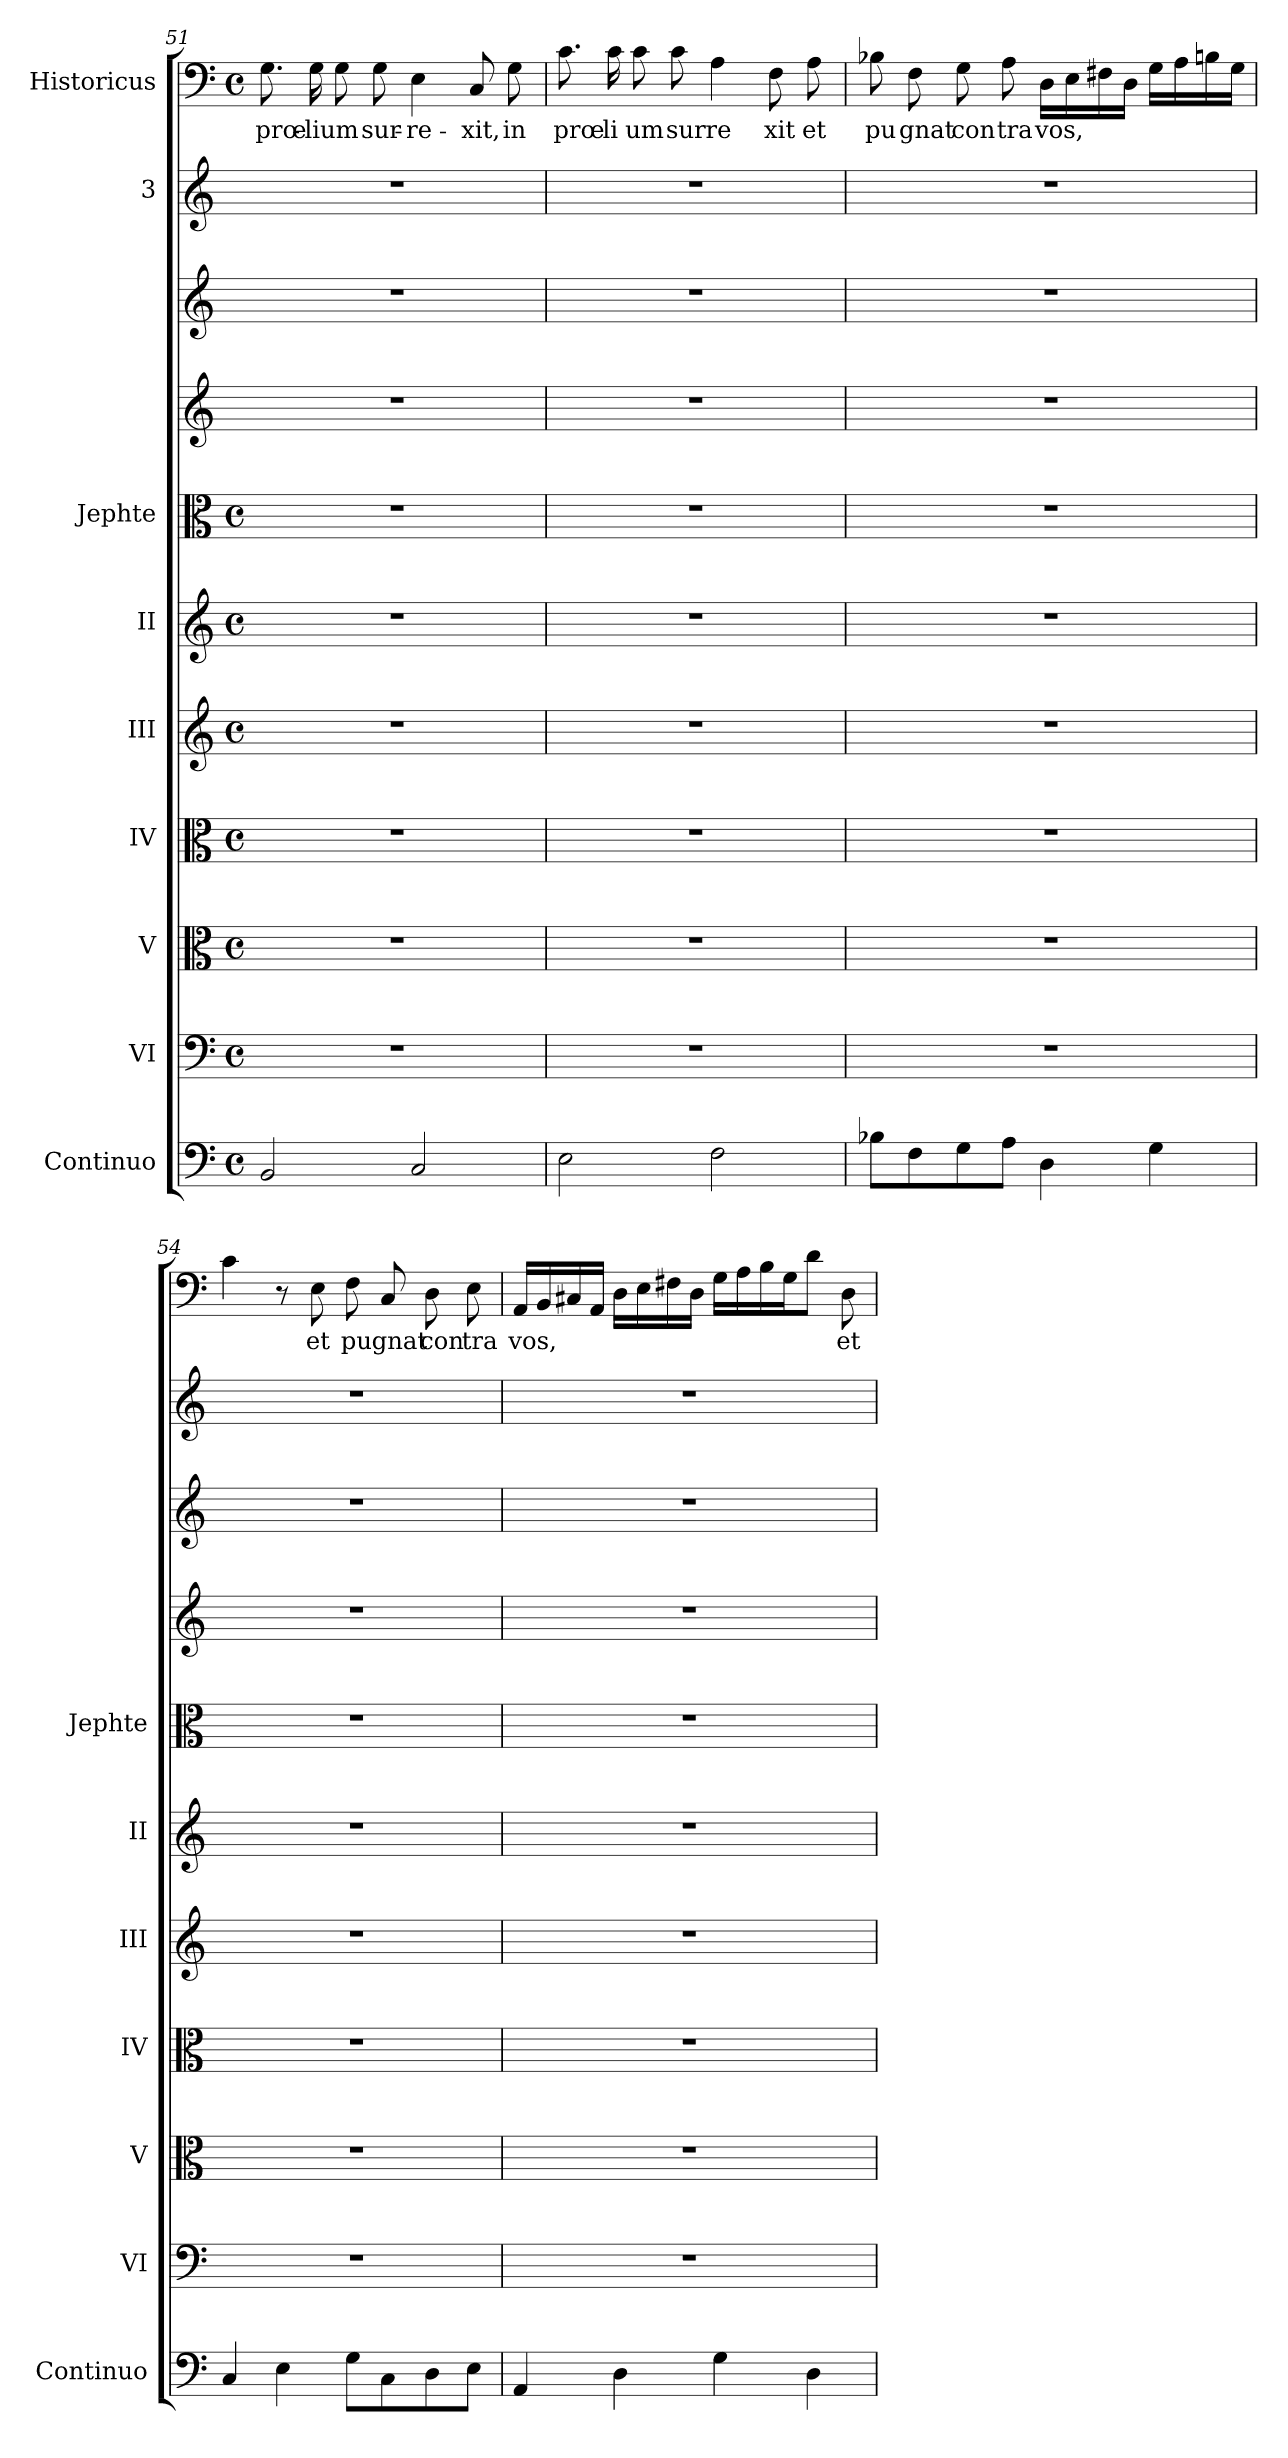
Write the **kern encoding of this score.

**kern	**kern	**kern	**kern	**kern	**kern	**kern	**kern	**kern	**kern	**kern	**text
*part11	*part10	*part9	*part8	*part7	*part6	*part5	*part4	*part3	*part2	*part1	*part1
*staff11	*staff10	*staff9	*staff8	*staff7	*staff6	*staff5	*staff4	*staff3	*staff2	*staff1	*staff1
*I"Continuo	*I"VI	*I"V	*I"IV	*I"III	*I"II	*I"Jephte	*	*	*I"3	*I"Historicus	*
*I'Continuo	*I'VI	*I'V	*I'IV	*I'III	*I'II	*I'Jephte	*	*	*	*	*
*clefF4	*clefF4	*clefC3	*clefC3	*clefG2	*clefG2	*clefC3	*clefG2	*clefG2	*clefG2	*clefF4	*
*k[]	*k[]	*k[]	*k[]	*k[]	*k[]	*k[]	*k[]	*k[]	*k[]	*k[]	*
*C:	*C:	*C:	*C:	*C:	*C:	*C:	*C:	*C:	*C:	*C:	*
*M4/4	*M4/4	*M4/4	*M4/4	*M4/4	*M4/4	*M4/4	*	*	*	*M4/4	*
*met(c)	*met(c)	*met(c)	*met(c)	*met(c)	*met(c)	*met(c)	*	*	*	*met(c)	*
=51	=51	=51	=51	=51	=51	=51	=51	=51	=51	=51	=51
!	!	!	!	!	!	!	!	!	!	!	!LO:LY:b
2BB/	1r	1r	1r	1r	1r	1r	1r	1r	1r	8.G\	prœ-
!	!	!	!	!	!	!	!	!	!	!	!LO:LY:b
.	.	.	.	.	.	.	.	.	.	16G\	-lium
.	.	.	.	.	.	.	.	.	.	8G\	.
!	!	!	!	!	!	!	!	!	!	!	!LO:LY:b
.	.	.	.	.	.	.	.	.	.	8G\	sur-
!	!	!	!	!	!	!	!	!	!	!	!LO:LY:b
2C/	.	.	.	.	.	.	.	.	.	4E\	-re-
!	!	!	!	!	!	!	!	!	!	!	!LO:LY:b
.	.	.	.	.	.	.	.	.	.	8C/	-xit,
!	!	!	!	!	!	!	!	!	!	!	!LO:LY:b
.	.	.	.	.	.	.	.	.	.	8G\	in
!!LO:LB:g=z
=52	=52	=52	=52	=52	=52	=52	=52	=52	=52	=52	=52
!	!	!	!	!	!	!	!	!	!	!	!LO:LY:b
2E\	1r	1r	1r	1r	1r	1r	1r	1r	1r	8.c\	prœ
!	!	!	!	!	!	!	!	!	!	!	!LO:LY:b
.	.	.	.	.	.	.	.	.	.	16c\	li
!	!	!	!	!	!	!	!	!	!	!	!LO:LY:b
.	.	.	.	.	.	.	.	.	.	8c\	um
!	!	!	!	!	!	!	!	!	!	!	!LO:LY:b
.	.	.	.	.	.	.	.	.	.	8c\	sur
!	!	!	!	!	!	!	!	!	!	!	!LO:LY:b
2F\	.	.	.	.	.	.	.	.	.	4A\	re
!	!	!	!	!	!	!	!	!	!	!	!LO:LY:b
.	.	.	.	.	.	.	.	.	.	8F\	xit
!	!	!	!	!	!	!	!	!	!	!	!LO:LY:b
.	.	.	.	.	.	.	.	.	.	8A\	et
=53	=53	=53	=53	=53	=53	=53	=53	=53	=53	=53	=53
!	!	!	!	!	!	!	!	!	!	!	!LO:LY:b
8B-X\L	1r	1r	1r	1r	1r	1r	1r	1r	1r	8B-X\	pu
!	!	!	!	!	!	!	!	!	!	!	!LO:LY:b
8F\	.	.	.	.	.	.	.	.	.	8F\	gnat
!	!	!	!	!	!	!	!	!	!	!	!LO:LY:b
8G\	.	.	.	.	.	.	.	.	.	8G\	con
!	!	!	!	!	!	!	!	!	!	!	!LO:LY:b
8A\J	.	.	.	.	.	.	.	.	.	8A\	tra
!	!	!	!	!	!	!	!	!	!	!	!LO:LY:b
4D\	.	.	.	.	.	.	.	.	.	16D\LL	vos,
.	.	.	.	.	.	.	.	.	.	16E\	.
.	.	.	.	.	.	.	.	.	.	16F#X\	.
.	.	.	.	.	.	.	.	.	.	16D\JJ	.
4G\	.	.	.	.	.	.	.	.	.	16G\LL	.
.	.	.	.	.	.	.	.	.	.	16A\	.
.	.	.	.	.	.	.	.	.	.	16Bn\	.
.	.	.	.	.	.	.	.	.	.	16G\JJ	.
=54	=54	=54	=54	=54	=54	=54	=54	=54	=54	=54	=54
4C/	1r	1r	1r	1r	1r	1r	1r	1r	1r	4c\	.
4E\	.	.	.	.	.	.	.	.	.	8r	.
!	!	!	!	!	!	!	!	!	!	!	!LO:LY:b
.	.	.	.	.	.	.	.	.	.	8E\	et
!	!	!	!	!	!	!	!	!	!	!	!LO:LY:b
8G\L	.	.	.	.	.	.	.	.	.	8F\	pu
!	!	!	!	!	!	!	!	!	!	!	!LO:LY:b
8C\	.	.	.	.	.	.	.	.	.	8C/	gnat
!	!	!	!	!	!	!	!	!	!	!	!LO:LY:b
8D\	.	.	.	.	.	.	.	.	.	8D\	con
!	!	!	!	!	!	!	!	!	!	!	!LO:LY:b
8E\J	.	.	.	.	.	.	.	.	.	8E\	tra
!!LO:LB:g=z
=55	=55	=55	=55	=55	=55	=55	=55	=55	=55	=55	=55
!	!	!	!	!	!	!	!	!	!	!	!LO:LY:b
4AA/	1r	1r	1r	1r	1r	1r	1r	1r	1r	16AA/LL	vos,
.	.	.	.	.	.	.	.	.	.	16BB/	.
.	.	.	.	.	.	.	.	.	.	16C#X/	.
.	.	.	.	.	.	.	.	.	.	16AA/JJ	.
4D\	.	.	.	.	.	.	.	.	.	16D\LL	.
.	.	.	.	.	.	.	.	.	.	16E\	.
.	.	.	.	.	.	.	.	.	.	16F#X\	.
.	.	.	.	.	.	.	.	.	.	16D\JJ	.
4G\	.	.	.	.	.	.	.	.	.	16G\LL	.
.	.	.	.	.	.	.	.	.	.	16A\	.
.	.	.	.	.	.	.	.	.	.	16B\	.
.	.	.	.	.	.	.	.	.	.	16G\J	.
4D\	.	.	.	.	.	.	.	.	.	8d\J	.
!	!	!	!	!	!	!	!	!	!	!	!LO:LY:b
.	.	.	.	.	.	.	.	.	.	8D\	et
=	=	=	=	=	=	=	=	=	=	=	=
*-	*-	*-	*-	*-	*-	*-	*-	*-	*-	*-	*-
